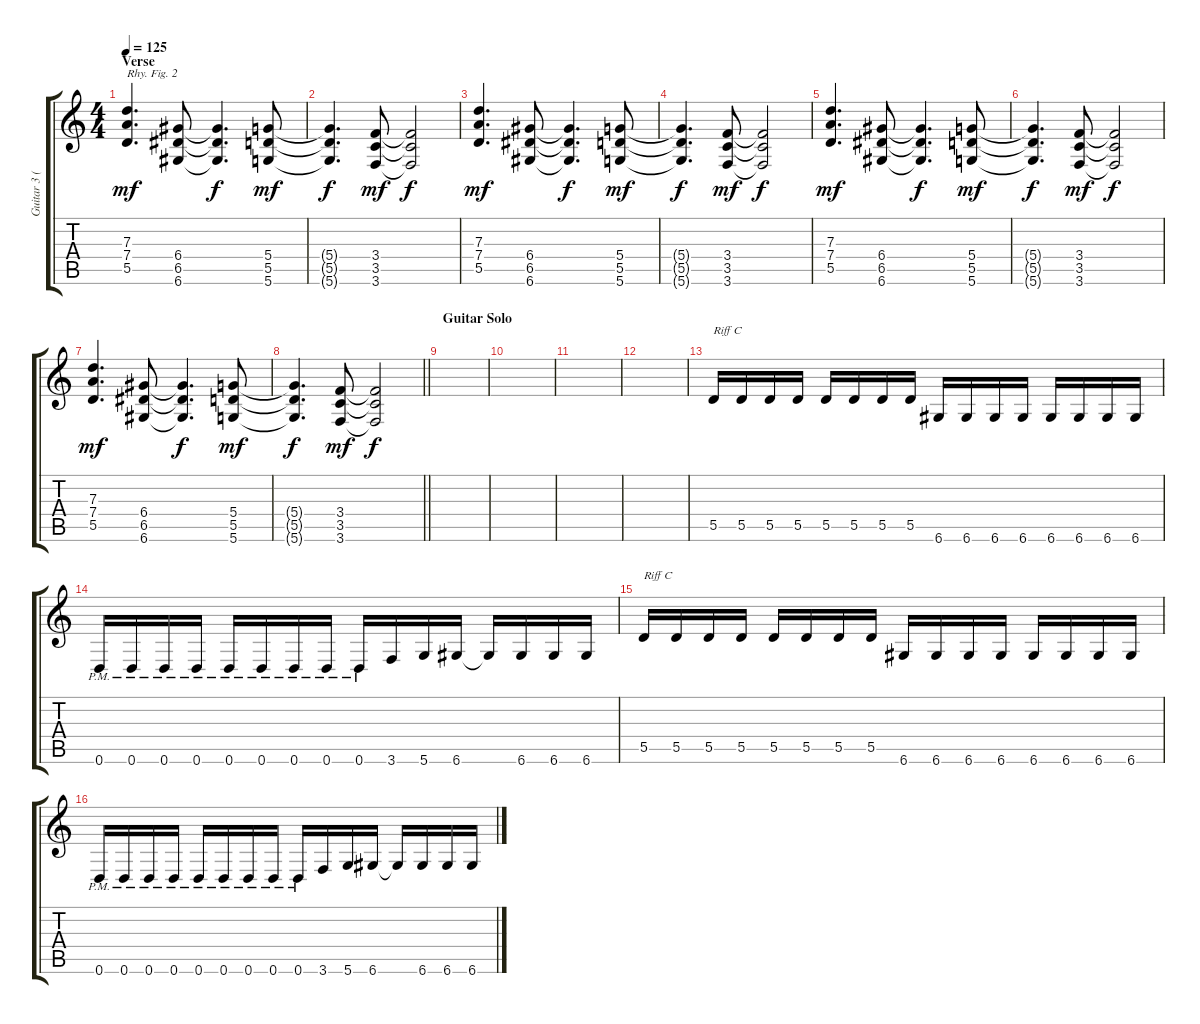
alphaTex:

\track ("Guitar 3 (elec.)" "Guitar 3 (") {solo instrument distortionguitar}
\staff {score tabs}
\tuning (E4 B3 G3 D3 A2 D2) {hide}
\ts (4 4)
\section ("" "Verse")
\tempo 125
\clef g2
\ks c
(7.3 7.4 5.5).4{d txt "Rhy. Fig. 2" dy mf} (6.4 6.5 6.6).8 (6.4{t} 6.5{t} 6.6{t}).4{d dy f} (5.4 5.5 5.6).8{dy mf} |
(5.4{t} 5.5{t} 5.6{t}).4{d dy f} (3.4 3.5 3.6).8{dy mf} (3.4{t} 3.5{t} 3.6{t}).2{dy f} |
(7.3 7.4 5.5).4{d dy mf} (6.4 6.5 6.6).8 (6.4{t} 6.5{t} 6.6{t}).4{d dy f} (5.4 5.5 5.6).8{dy mf} |
(5.4{t} 5.5{t} 5.6{t}).4{d dy f} (3.4 3.5 3.6).8{dy mf} (3.4{t} 3.5{t} 3.6{t}).2{dy f} |
(7.3 7.4 5.5).4{d dy mf} (6.4 6.5 6.6).8 (6.4{t} 6.5{t} 6.6{t}).4{d dy f} (5.4 5.5 5.6).8{dy mf} |
(5.4{t} 5.5{t} 5.6{t}).4{d dy f} (3.4 3.5 3.6).8{dy mf} (3.4{t} 3.5{t} 3.6{t}).2{dy f} |
(7.3 7.4 5.5).4{d dy mf} (6.4 6.5 6.6).8 (6.4{t} 6.5{t} 6.6{t}).4{d dy f} (5.4 5.5 5.6).8{dy mf} |
\barLineRight lightlight
(5.4{t} 5.5{t} 5.6{t}).4{d dy f} (3.4 3.5 3.6).8{dy mf} (3.4{t} 3.5{t} 3.6{t}).2{dy f} |
\section ("" "Guitar Solo")
|
|
|
|
5.5.16{txt "Riff C"} 5.5.16 5.5.16 5.5.16 5.5.16 5.5.16 5.5.16 5.5.16 6.6.16 6.6.16 6.6.16 6.6.16 6.6.16 6.6.16 6.6.16 6.6.16 |
0.6{pm}.16 0.6{pm}.16 0.6{pm}.16 0.6{pm}.16 0.6{pm}.16 0.6{pm}.16 0.6{pm}.16 0.6{pm}.16 0.6{pm}.16 3.6.16 5.6.16 6.6.16 6.6{t}.16 6.6.16 6.6.16 6.6.16 |
5.5.16{txt "Riff C"} 5.5.16 5.5.16 5.5.16 5.5.16 5.5.16 5.5.16 5.5.16 6.6.16 6.6.16 6.6.16 6.6.16 6.6.16 6.6.16 6.6.16 6.6.16 |
0.6{pm}.16 0.6{pm}.16 0.6{pm}.16 0.6{pm}.16 0.6{pm}.16 0.6{pm}.16 0.6{pm}.16 0.6{pm}.16 0.6{pm}.16 3.6.16 5.6.16 6.6.16 6.6{t}.16 6.6.16 6.6.16 6.6.16
